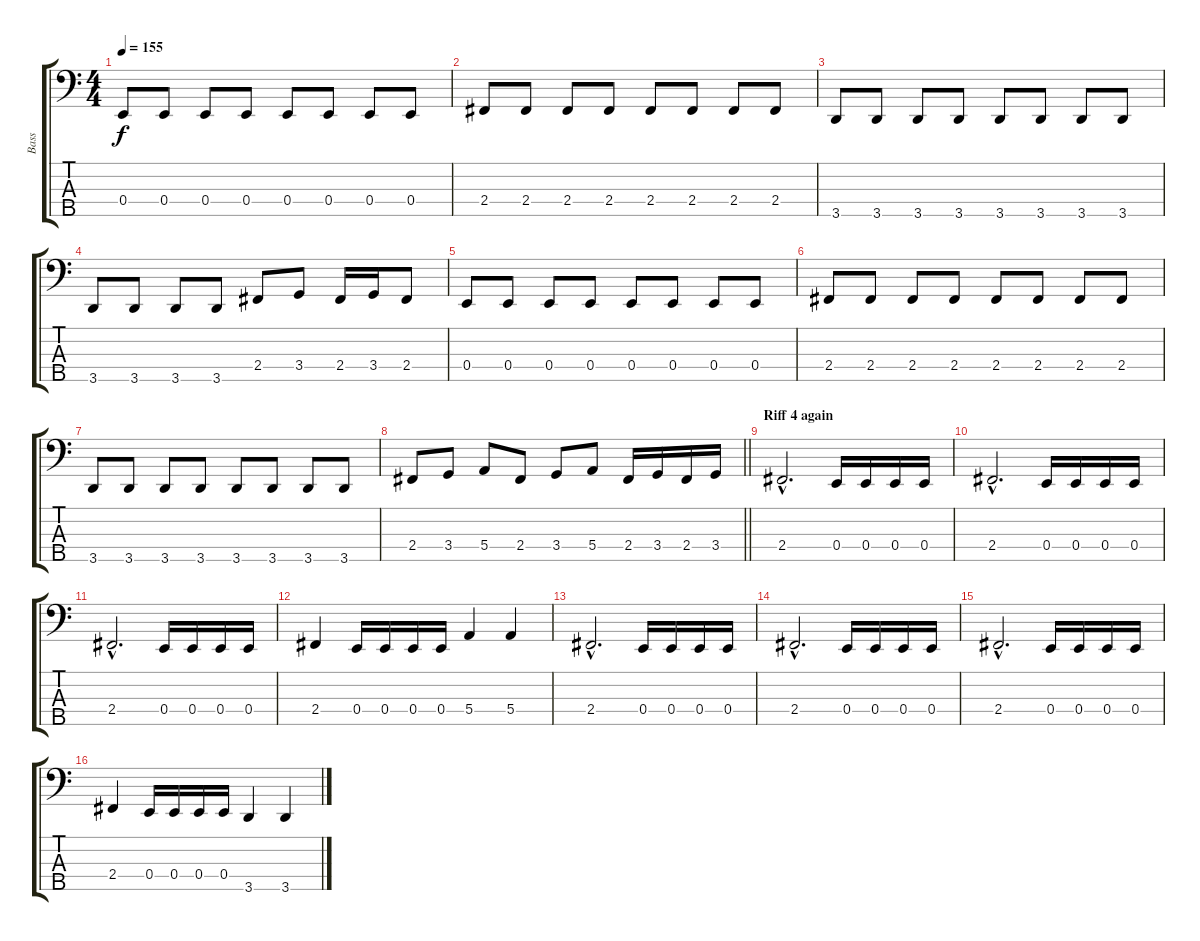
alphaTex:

\track ("Bass" "Bass") {instrument electricbasspick}
\staff {score tabs}
\tuning (G2 D2 A1 E1 B0) {hide}
\ts (4 4)
\tempo 155
\clef f4
\ks c
0.4.8{dy f} 0.4.8 0.4.8 0.4.8 0.4.8 0.4.8 0.4.8 0.4.8 |
2.4.8 2.4.8 2.4.8 2.4.8 2.4.8 2.4.8 2.4.8 2.4.8 |
3.5.8 3.5.8 3.5.8 3.5.8 3.5.8 3.5.8 3.5.8 3.5.8 |
3.5.8 3.5.8 3.5.8 3.5.8 2.4.8 3.4.8 2.4.16 3.4.16 2.4.8 |
0.4.8 0.4.8 0.4.8 0.4.8 0.4.8 0.4.8 0.4.8 0.4.8 |
2.4.8 2.4.8 2.4.8 2.4.8 2.4.8 2.4.8 2.4.8 2.4.8 |
3.5.8 3.5.8 3.5.8 3.5.8 3.5.8 3.5.8 3.5.8 3.5.8 |
\barLineRight lightlight
2.4.8 3.4.8 5.4.8 2.4.8 3.4.8 5.4.8 2.4.16 3.4.16 2.4.16 3.4.16 |
\section ("" "Riff 4 again")
2.4{hac}.2{d} 0.4.16 0.4.16 0.4.16 0.4.16 |
2.4{hac}.2{d} 0.4.16 0.4.16 0.4.16 0.4.16 |
2.4{hac}.2{d} 0.4.16 0.4.16 0.4.16 0.4.16 |
2.4.4 0.4.16 0.4.16 0.4.16 0.4.16 5.4.4 5.4.4 |
2.4{hac}.2{d} 0.4.16 0.4.16 0.4.16 0.4.16 |
2.4{hac}.2{d} 0.4.16 0.4.16 0.4.16 0.4.16 |
2.4{hac}.2{d} 0.4.16 0.4.16 0.4.16 0.4.16 |
2.4.4 0.4.16 0.4.16 0.4.16 0.4.16 3.5.4 3.5.4
